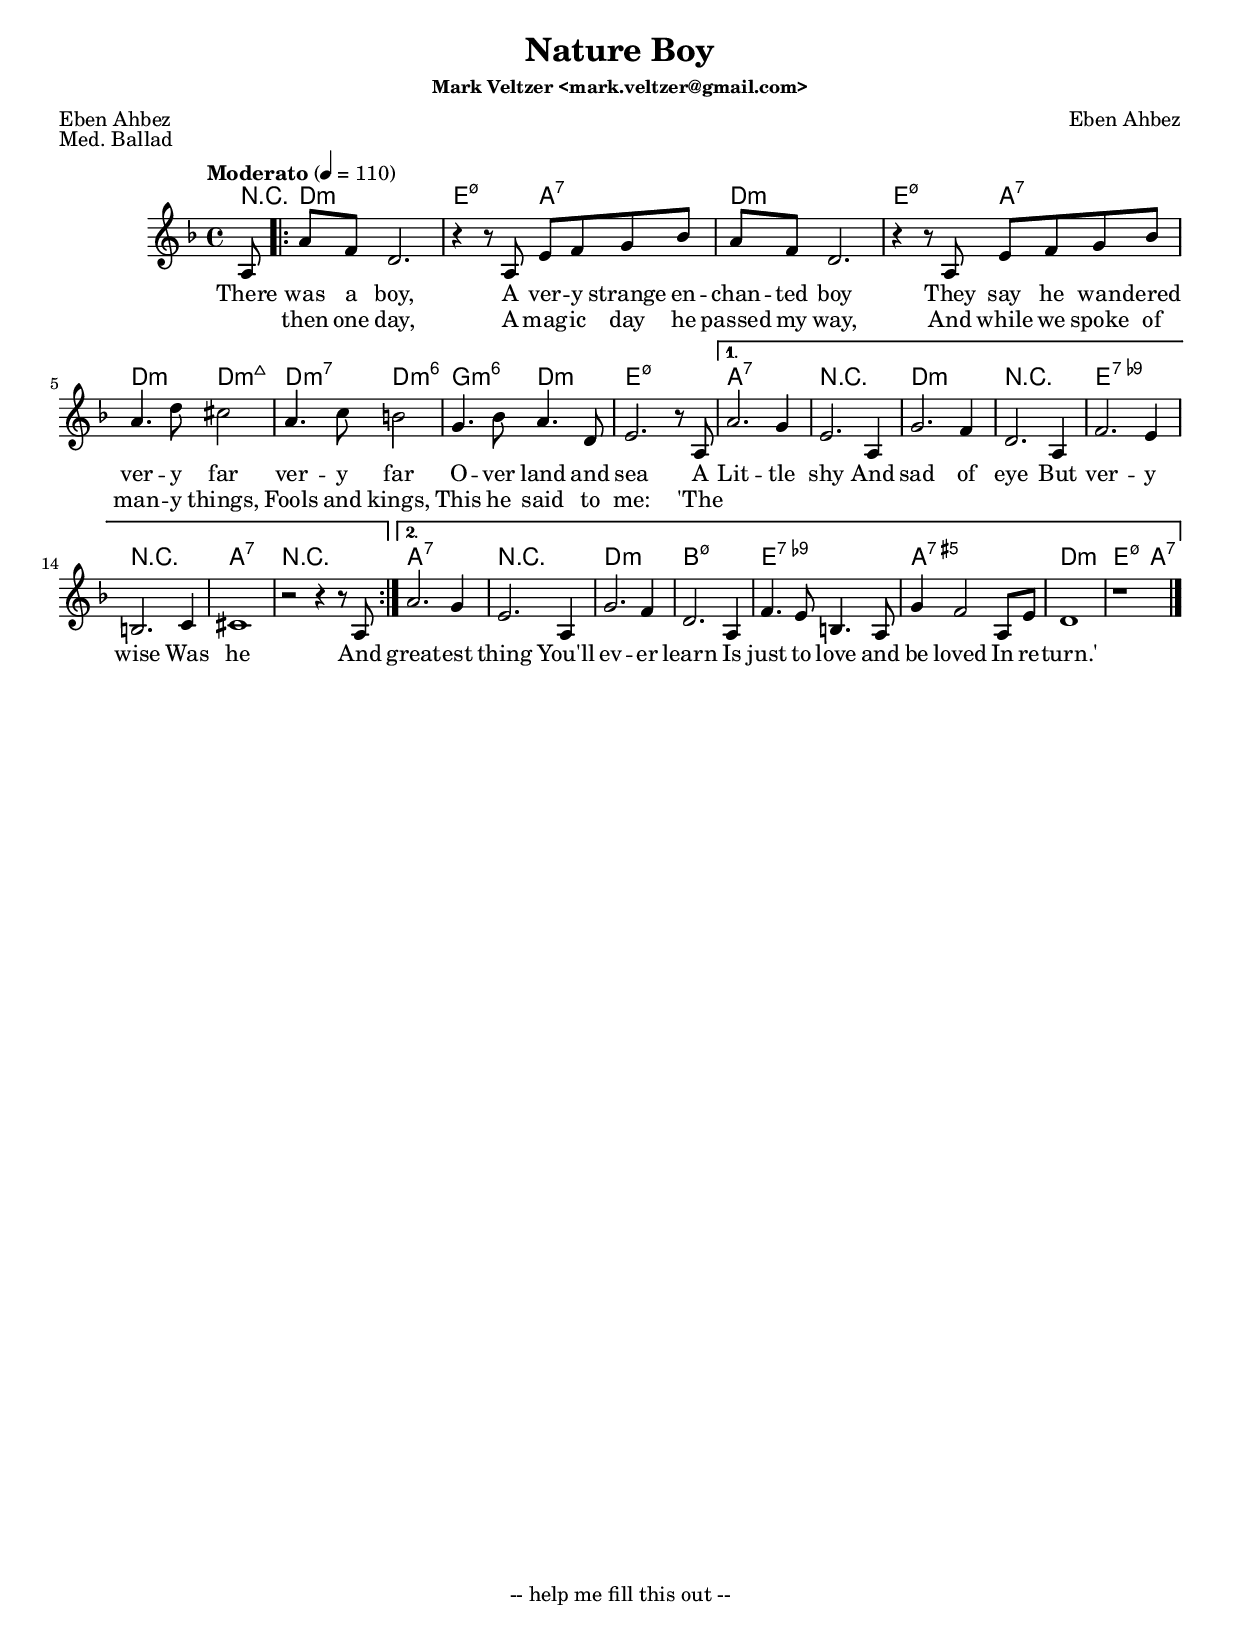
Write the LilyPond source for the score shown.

\include "src/include/common.lyi"
\header {
	title="Nature Boy"
	subtitle=""
	composer="Eben Ahbez"
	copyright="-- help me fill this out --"
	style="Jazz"
	piece="Med. Ballad"
	poet="Eben Ahbez"

	completion="5"
	note="7th bar of letters A and B were originally 2 bars each. Melody is straight eights, though rather freely interpreted rhythmically."
	url="http://www.youtube.com/watch?v=Iq0XJCJ1Srw"

	uuid="13d57a4a-a26f-11df-8711-0019d11e5a41"
}

%{
	TODO:
%}

myChords=\chordmode {
	\set chordChanges = ##t

	\partial 8 r8 |
	\repeat volta 2 {
		d1:min | e2:min7.5- a2:7 | d1:min | e2:min7.5- a2:7 |
		d2:min d2:min7+ | d2:min7 d2:min6 | g2:min6 d2:min | e1:min7.5- |
	}
	\alternative {
		{
			a1:7 | r1 | d1:min | r1 |
			e1:7.9- | r1 | a1:7 | r1 |
		}
		{
			a1:7 | r1 | d1:min | b1:min7.5- |
			e1:7.9- | a1:7.5+ | d1:min | e2:min7.5- a2:7 |
		}
	}
	\bar "|."
}
myVoice={
	%% http://en.wikipedia.org/wiki/Tempo
	\tempo "Moderato" 4 = 110
	\time 4/4
	\key d \minor
	\partial 8 a8 |
	\repeat volta 2 {
		a'8 f'8 d'2. | r4 r8 a8 e'8 f'8 g'8 bes'8 | a'8 f'8 d'2. | r4 r8 a8 e'8 f'8 g'8 bes'8 |
		a'4. d''8 cis''2 | a'4. c''8 b'2 | g'4. bes'8 a'4. d'8 | e'2. r8 a8 |
	}
	\alternative {
		{
			a'2. g'4 | e'2. a4 | g'2. f'4 | d'2. a4 |
			f'2. e'4 | b2. c'4 | cis'1 | r2 r4 r8 a8 |
		}
		{
			a'2. g'4 | e'2. a4 | g'2. f'4 | d'2. a4 |
			f'4. e'8 b4. a8 | g'4 f'2 a8 e'8 | d'1 | r1 |
		}
	}
}

myLyrics=\lyricmode {
	There was a boy,
	A ver -- y strange en -- chan -- ted boy
	They say he wan -- dered ver -- y far ver -- y far
	O -- ver land and sea
	A Lit -- tle shy
	And sad of eye
	But ver -- y wise
	Was he

	And

	great -- est thing
	You'll ev -- er learn
	Is just to love and be loved
	In re -- turn.'
}
myLyricsmore=\lyricmode {
	_ then one day,
	A mag -- ic day he passed my way,
	And while we spoke of man -- y things, Fools and kings,
	This he said to me: 'The
}
%% score for printing
\score {
	<<
		\new ChordNames="mychords" \myChords
		\new Voice="myvoice" \myVoice
		\new Lyrics \lyricsto "myvoice" \myLyrics
		\new Lyrics \lyricsto "myvoice" \myLyricsmore
	>>
	\layout {
	}
}
%% score for midi
\score {
	\unfoldRepeats
	<<
		\new ChordNames="mychords" \myChords
		\new Voice="myvoice" \myVoice
	>>
	\midi {
	}
}
